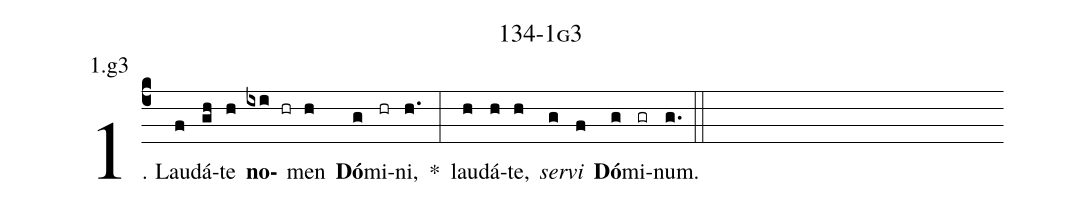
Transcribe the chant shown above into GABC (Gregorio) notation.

name: 134-1g3;
annotation: 1.g3;
%%
(c4)1. Lau(f)dá(gh)te(h) <b>no</b>(ixi hr)men(h) <b>Dó</b>(g)mi(hr)ni,(h.) *(:) lau(h)dá(h)te,(h) <i>ser</i>(g)<i>vi</i>(f) <b>Dó</b>(g)mi(gr)num.(g.) (::)
